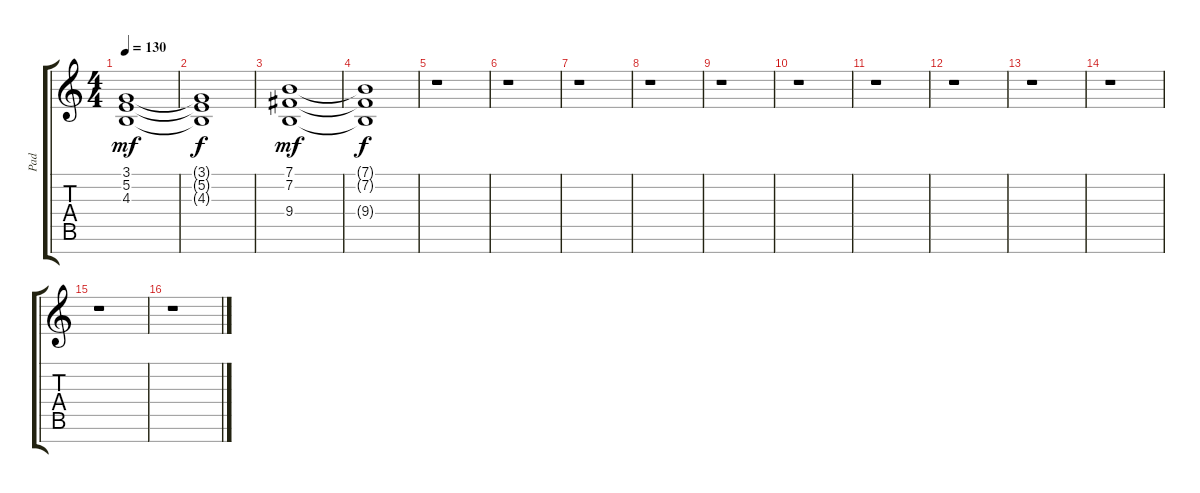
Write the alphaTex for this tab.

\track ("Pad" "Pad") {instrument pad2warm}
\staff {score tabs}
\tuning (E4 B3 G3 D3 A2 E2 B1) {hide}
\ts (4 4)
\tempo 130
\clef g2
\ks c
(3.1 5.2 4.3).1{dy mf} |
(3.1{t} 5.2{t} 4.3{t}).1{dy f} |
(7.1 7.2 9.4).1{dy mf} |
(7.1{t} 7.2{t} 9.4{t}).1{dy f} |
r.1 |
r.1 |
r.1 |
r.1 |
r.1 |
r.1 |
r.1 |
r.1 |
r.1 |
r.1 |
r.1 |
r.1
